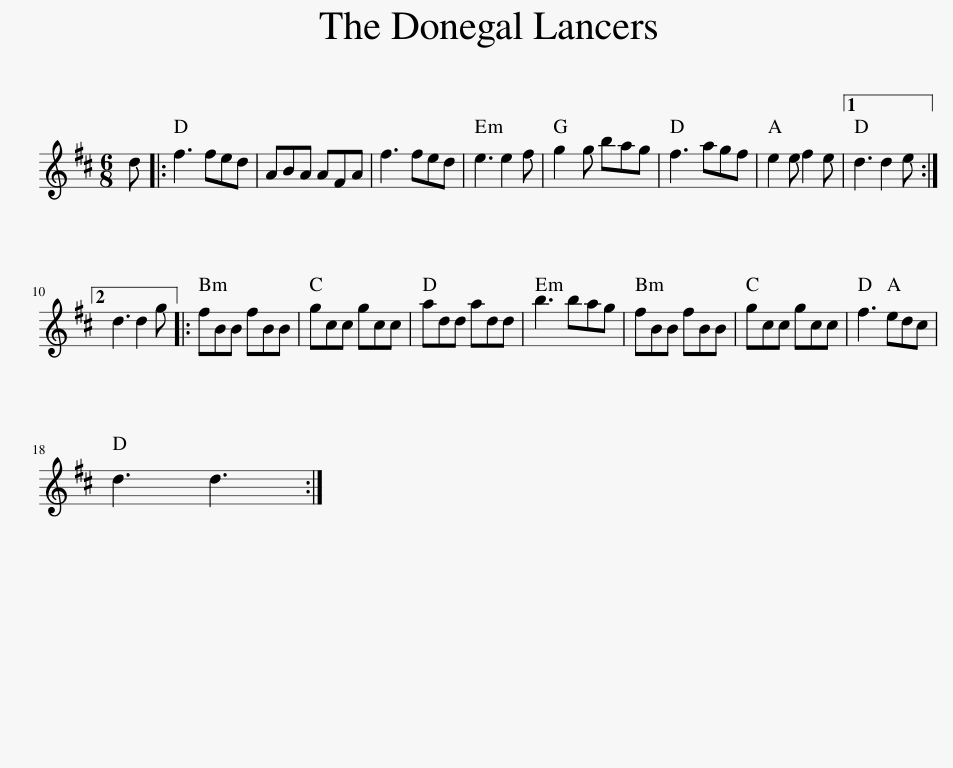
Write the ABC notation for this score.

X:1
L:1/8
M:6/8
I:linebreak $
K:D
V:1 treble
V:1
 d |: f3 fed | ABA AFA | f3 fed | e3 e2 f | %5
 g2 g bag | f3 agf | e2 e f2 e |1 d3 d2 e :|2$ d3 d2 g |: %10
 fBB fBB | gcc gcc | add add | b3 bag | fBB fBB | %15
 gcc gcc | f3 edc |$ d3 d3 :| %18
